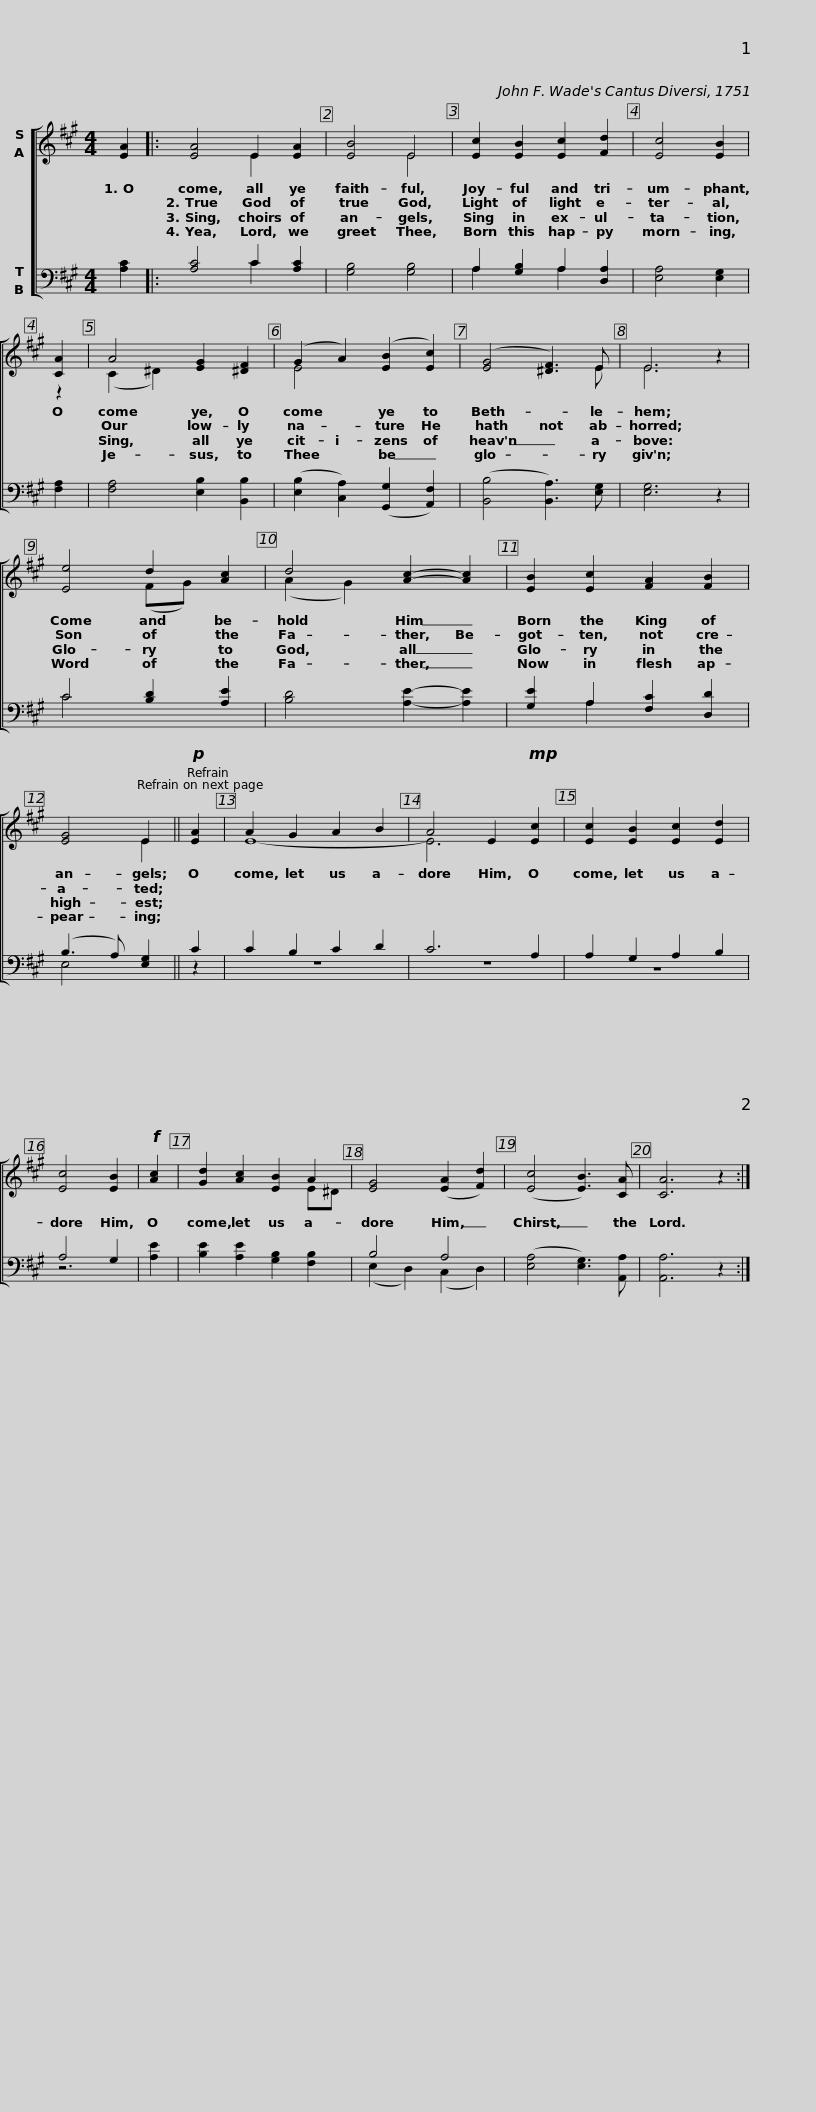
X:1
%%score [ ( 1 2 ) ( 3 4 ) ]
L:1/8
M:4/4
I:linebreak $
K:A
V:1 treble
V:2 treble
V:3 bass
V:4 bass
V:1
 [EA]2 |: [EA]4 E2 [EA]2 | [EB]4 E4 | [Ec]2 [EB]2 [Ec]2 [Fd]2 | [Ec]4 [EB]2 |$ %5
 [CA]2 | A4 [EG]2 [^DF]2 | (G2 A2) ([EB]2 [Ec]2) | ([EG]4 [^DF]3) E | E6 z2 |$ %10
 [Ee]4 d2 [Ac]2 | d4 [Ac]2- [Ac]2 | [EB]2 [Ec]2 [FA]2 [FB]2 | [EG]4 E2 ||$!p! [EA]2 | %15
 A2 G2 A2 B2 | A4 E2!mp! [Ec]2 | [Ec]2 [EB]2 [Ec]2 [Ed]2 | [Ec]4 [EB]2 |$!f! [Ac]2 | %20
 [Gd]2 [Ac]2 [EB]2 A2 | [EG]4 ([EA]2 [Fd]2) | ([Ec]4 [EB]3) [CA] | [CA]6 z2 :| %24
V:2
 x2 |: x4 E2 x2 | x4 E4 | x8 | x6 |$ %5
 z2 | (C2 ^D2) x4 | E4 x4 | x7 E | E6 x2 |$ %10
 x4 (FG) x2 | (A2 G2) x4 | x8 | x4 E2 ||$ x2 | %15
 E8- | E6 x2 | x8 | x6 |$ x2 | %20
 x6 E^D | x8 | x8 | x8 :| %24
V:3
 [A,C]2 |: [A,C]4 C2 [A,C]2 | [G,B,]4 [G,B,]4 | A,2 [G,B,]2 A,2 [D,A,]2 | [E,A,]4 [E,G,]2 |$ %5
 [F,A,]2 | [F,A,]4 [E,B,]2 [B,,B,]2 | ([E,B,]2 [C,A,]2) ([G,,G,]2 [A,,F,]2) | ([B,,B,]4 [B,,A,]3) [E,G,] | [E,G,]6 z2 |$ %10
 C4 [B,D]2 [A,E]2 | [B,D]4 [A,E]2- [A,E]2 | [G,E]2 A,2 [F,C]2 [D,D]2 | (B,3 A,) [E,G,]2 ||$ C2 | %15
 C2 B,2 C2 D2 | C6 A,2 | A,2 G,2 A,2 B,2 | A,4 G,2 |$ [A,E]2 | %20
 [B,E]2 [A,E]2 [G,B,]2 [F,B,]2 | B,4 A,4 | ([E,A,]4 [E,G,]3) [A,,A,] | [A,,A,]6 z2 :| %24
V:4
 x2 |: x4 C2 x2 | x8 | A,2 x2 A,2 x2 | x6 |$ %5
 x2 | x8 | x8 | x8 | x8 |$ %10
 C4 x4 | x8 | x2 A,2 x4 | E,4 x2 ||$ z2 | %15
 z8 | z8 | z8 | z6 |$ x2 | %20
 x8 | (E,2 D,2) (C,2 D,2) | x8 | x8 :| %24
